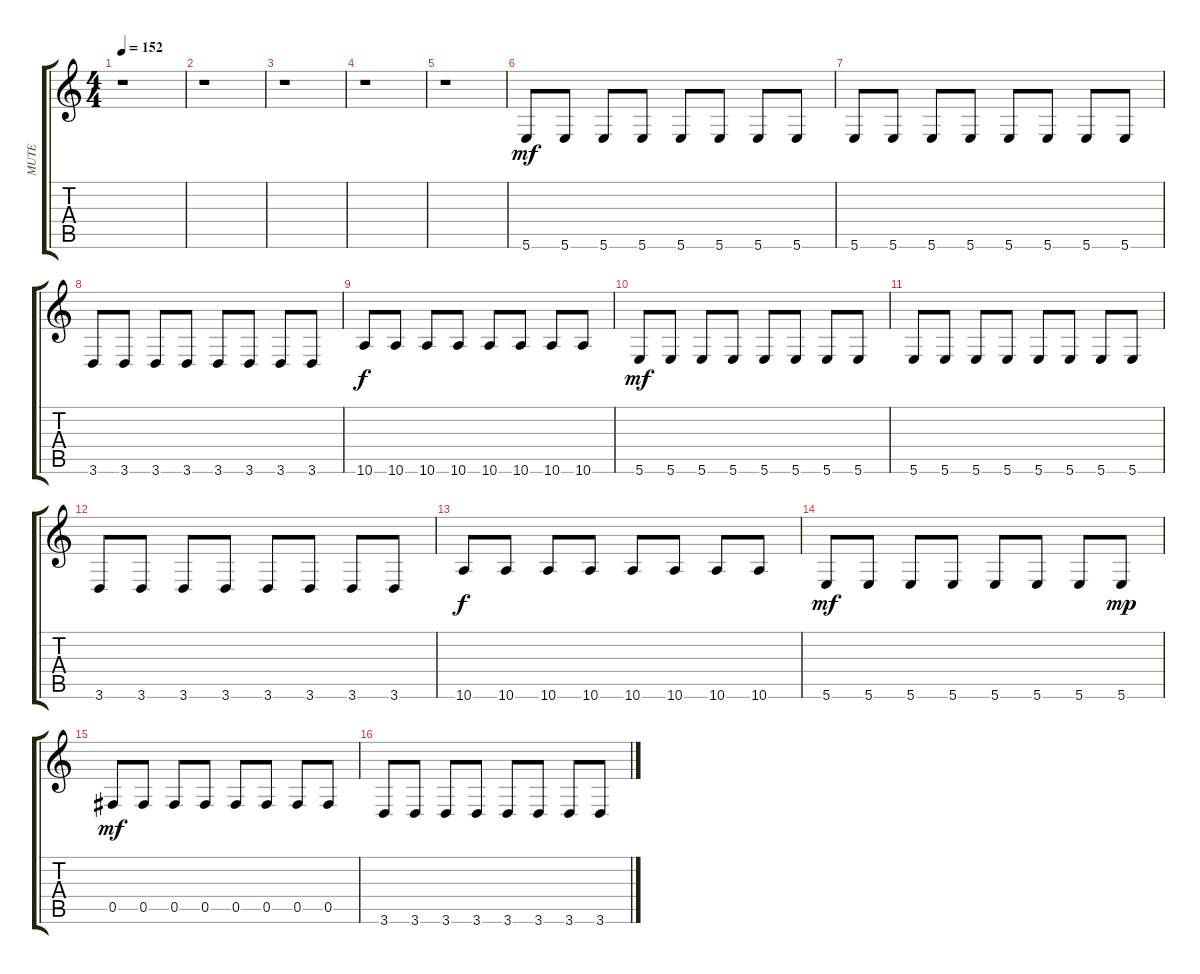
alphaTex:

\track ("MUTE" "MUTE") {instrument electricbassfinger}
\staff {score tabs}
\tuning (Db4 Ab3 E3 B2 Gb2 B1) {hide}
\ts (4 4)
\tempo 152
\clef g2
\ks c
r.1{dy f} |
r.1 |
r.1 |
r.1 |
r.1 |
5.6.8{dy mf} 5.6.8 5.6.8 5.6.8 5.6.8 5.6.8 5.6.8 5.6.8 |
5.6.8 5.6.8 5.6.8 5.6.8 5.6.8 5.6.8 5.6.8 5.6.8 |
3.6.8 3.6.8 3.6.8 3.6.8 3.6.8 3.6.8 3.6.8 3.6.8 |
10.6.8{dy f} 10.6.8 10.6.8 10.6.8 10.6.8 10.6.8 10.6.8 10.6.8 |
5.6.8{dy mf} 5.6.8 5.6.8 5.6.8 5.6.8 5.6.8 5.6.8 5.6.8 |
5.6.8 5.6.8 5.6.8 5.6.8 5.6.8 5.6.8 5.6.8 5.6.8 |
3.6.8 3.6.8 3.6.8 3.6.8 3.6.8 3.6.8 3.6.8 3.6.8 |
10.6.8{dy f} 10.6.8 10.6.8 10.6.8 10.6.8 10.6.8 10.6.8 10.6.8 |
5.6.8{dy mf} 5.6.8 5.6.8 5.6.8 5.6.8 5.6.8 5.6.8 5.6.8{dy mp} |
0.5.8{dy mf} 0.5.8 0.5.8 0.5.8 0.5.8 0.5.8 0.5.8 0.5.8 |
3.6.8 3.6.8 3.6.8 3.6.8 3.6.8 3.6.8 3.6.8 3.6.8
